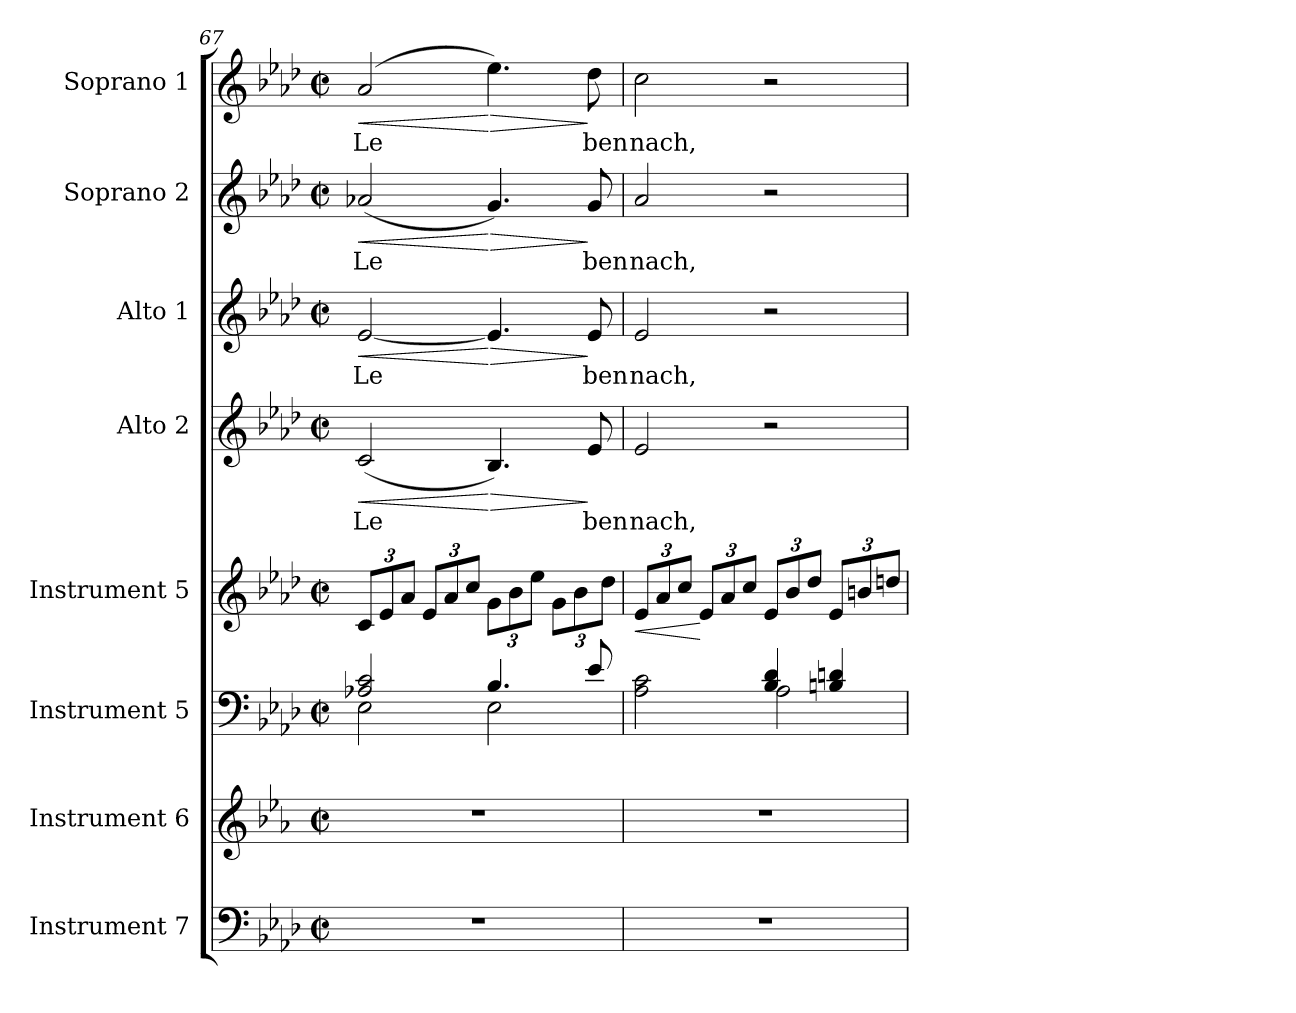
**kern	**kern	**kern	**kern	**dynam	**kern	**text	**dynam	**kern	**text	**dynam	**kern	**text	**dynam	**kern	**text	**dynam
*part8	*part7	*part6	*part5	*part5	*part4	*part4	*part4	*part3	*part3	*part3	*part2	*part2	*part2	*part1	*part1	*part1
*staff8	*staff7	*staff6	*staff5	*staff5	*staff4	*staff4	*staff4	*staff3	*staff3	*staff3	*staff2	*staff2	*staff2	*staff1	*staff1	*staff1
*I"Instrument 7	*I"Instrument 6	*I"Instrument 5	*I"Instrument 5	*	*I"Alto 2	*	*	*I"Alto 1	*	*	*I"Soprano 2	*	*	*I"Soprano 1	*	*
*clefF4	*clefG2	*clefF4	*clefG2	*	*clefG2	*	*	*clefG2	*	*	*clefG2	*	*	*clefG2	*	*
*k[b-e-a-d-]	*k[b-e-a-]	*k[b-e-a-d-]	*k[b-e-a-d-]	*	*k[b-e-a-d-]	*	*	*k[b-e-a-d-]	*	*	*k[b-e-a-d-]	*	*	*k[b-e-a-d-]	*	*
*A-:	*E-:	*A-:	*A-:	*	*A-:	*	*	*A-:	*	*	*A-:	*	*	*A-:	*	*
*M2/2	*M2/2	*M2/2	*M2/2	*	*M2/2	*	*	*M2/2	*	*	*M2/2	*	*	*M2/2	*	*
*met(c|)	*met(c|)	*met(c|)	*met(c|)	*	*met(c|)	*	*	*met(c|)	*	*	*met(c|)	*	*	*met(c|)	*	*
=67	=67	=67	=67	=67	=67	=67	=67	=67	=67	=67	=67	=67	=67	=67	=67	=67
*	*	*^	*	*	*	*	*	*	*	*	*	*	*	*	*	*
*	*	*	*	*Xbrackettup	*	*	*	*	*	*	*	*	*	*	*	*	*
!	!	!	!	!	!	!	!LO:LY:b:cj	!LO:HP:b	!	!LO:LY:b:cj	!LO:HP:b	!	!LO:LY:b:cj	!LO:HP:b	!	!LO:LY:b:cj	!LO:HP:b
1r	1r	2A-X/ 2c/	2E-\	12c/L	.	(<2c/	Le-	<	[<2e-/	Le-	<	(<2a-X/	Le-	<	(>2a-/	Le-	<
.	.	.	.	12e-/	.	.	.	.	.	.	.	.	.	.	.	.	.
.	.	.	.	12a-/J	.	.	.	.	.	.	.	.	.	.	.	.	.
.	.	.	.	12e-/L	.	.	.	.	.	.	.	.	.	.	.	.	.
.	.	.	.	12a-/	.	.	.	.	.	.	.	.	.	.	.	.	.
.	.	.	.	12cc/J	.	.	.	.	.	.	.	.	.	.	.	.	.
!	!	!	!	!	!	!	!LO:LY:b:cj	!LO:HP:n=1:b	!	!LO:LY:b:cj	!LO:HP:n=1:b	!	!LO:LY:b:cj	!LO:HP:n=1:b	!	!LO:LY:b:cj	!LO:HP:n=1:b
.	.	4.B-/	2E-\	12g\L	.	4.B-/)	--	[ >	4.e-/]	--	[ >	4.g/)	--	[ >	4.ee-\)	--	[ >
.	.	.	.	12b-\	.	.	.	.	.	.	.	.	.	.	.	.	.
.	.	.	.	12ee-\J	.	.	.	.	.	.	.	.	.	.	.	.	.
.	.	.	.	12g\L	.	.	.	.	.	.	.	.	.	.	.	.	.
.	.	.	.	12b-\	.	.	.	.	.	.	.	.	.	.	.	.	.
!	!	!	!	!	!	!	!LO:LY:b:cj	!	!	!LO:LY:b:cj	!	!	!LO:LY:b:cj	!	!	!LO:LY:b:cj	!
.	.	8e-/	.	.	.	8e-/	-ben	]	8e-/	-ben	]	8g/	-ben	]	8dd-\	-ben	]
.	.	.	.	12dd-\J	.	.	.	.	.	.	.	.	.	.	.	.	.
!!LO:PB:g=z
=68	=68	=68	=68	=68	=68	=68	=68	=68	=68	=68	=68	=68	=68	=68	=68	=68	=68
!	!	!	!	!	!LO:HP:b	!	!LO:LY:b:cj	!	!	!LO:LY:b:cj	!	!	!LO:LY:b:cj	!	!	!LO:LY:b:cj	!
1r	1r	2ryy	2A-\ 2c\	12e-/L	<	2e-/	nach,	.	2e-/	nach,	.	2a-/	nach,	.	2cc\	nach,	.
.	.	.	.	12a-/	.	.	.	.	.	.	.	.	.	.	.	.	.
.	.	.	.	12cc/J	.	.	.	.	.	.	.	.	.	.	.	.	.
.	.	.	.	12e-/L	[	.	.	.	.	.	.	.	.	.	.	.	.
.	.	.	.	12a-/	.	.	.	.	.	.	.	.	.	.	.	.	.
.	.	.	.	12cc/J	.	.	.	.	.	.	.	.	.	.	.	.	.
.	.	4d-/ 4B-/	2A-\	12e-/L	.	2r	.	.	2r	.	.	2r	.	.	2r	.	.
.	.	.	.	12b-/	.	.	.	.	.	.	.	.	.	.	.	.	.
.	.	.	.	12dd-/J	.	.	.	.	.	.	.	.	.	.	.	.	.
.	.	4dn/ 4Bn/	.	12e-/L	.	.	.	.	.	.	.	.	.	.	.	.	.
.	.	.	.	12bn/	.	.	.	.	.	.	.	.	.	.	.	.	.
.	.	.	.	12ddn/J	.	.	.	.	.	.	.	.	.	.	.	.	.
*	*	*v	*v	*	*	*	*	*	*	*	*	*	*	*	*	*	*
=	=	=	=	=	=	=	=	=	=	=	=	=	=	=	=	=
*-	*-	*-	*-	*-	*-	*-	*-	*-	*-	*-	*-	*-	*-	*-	*-	*-
